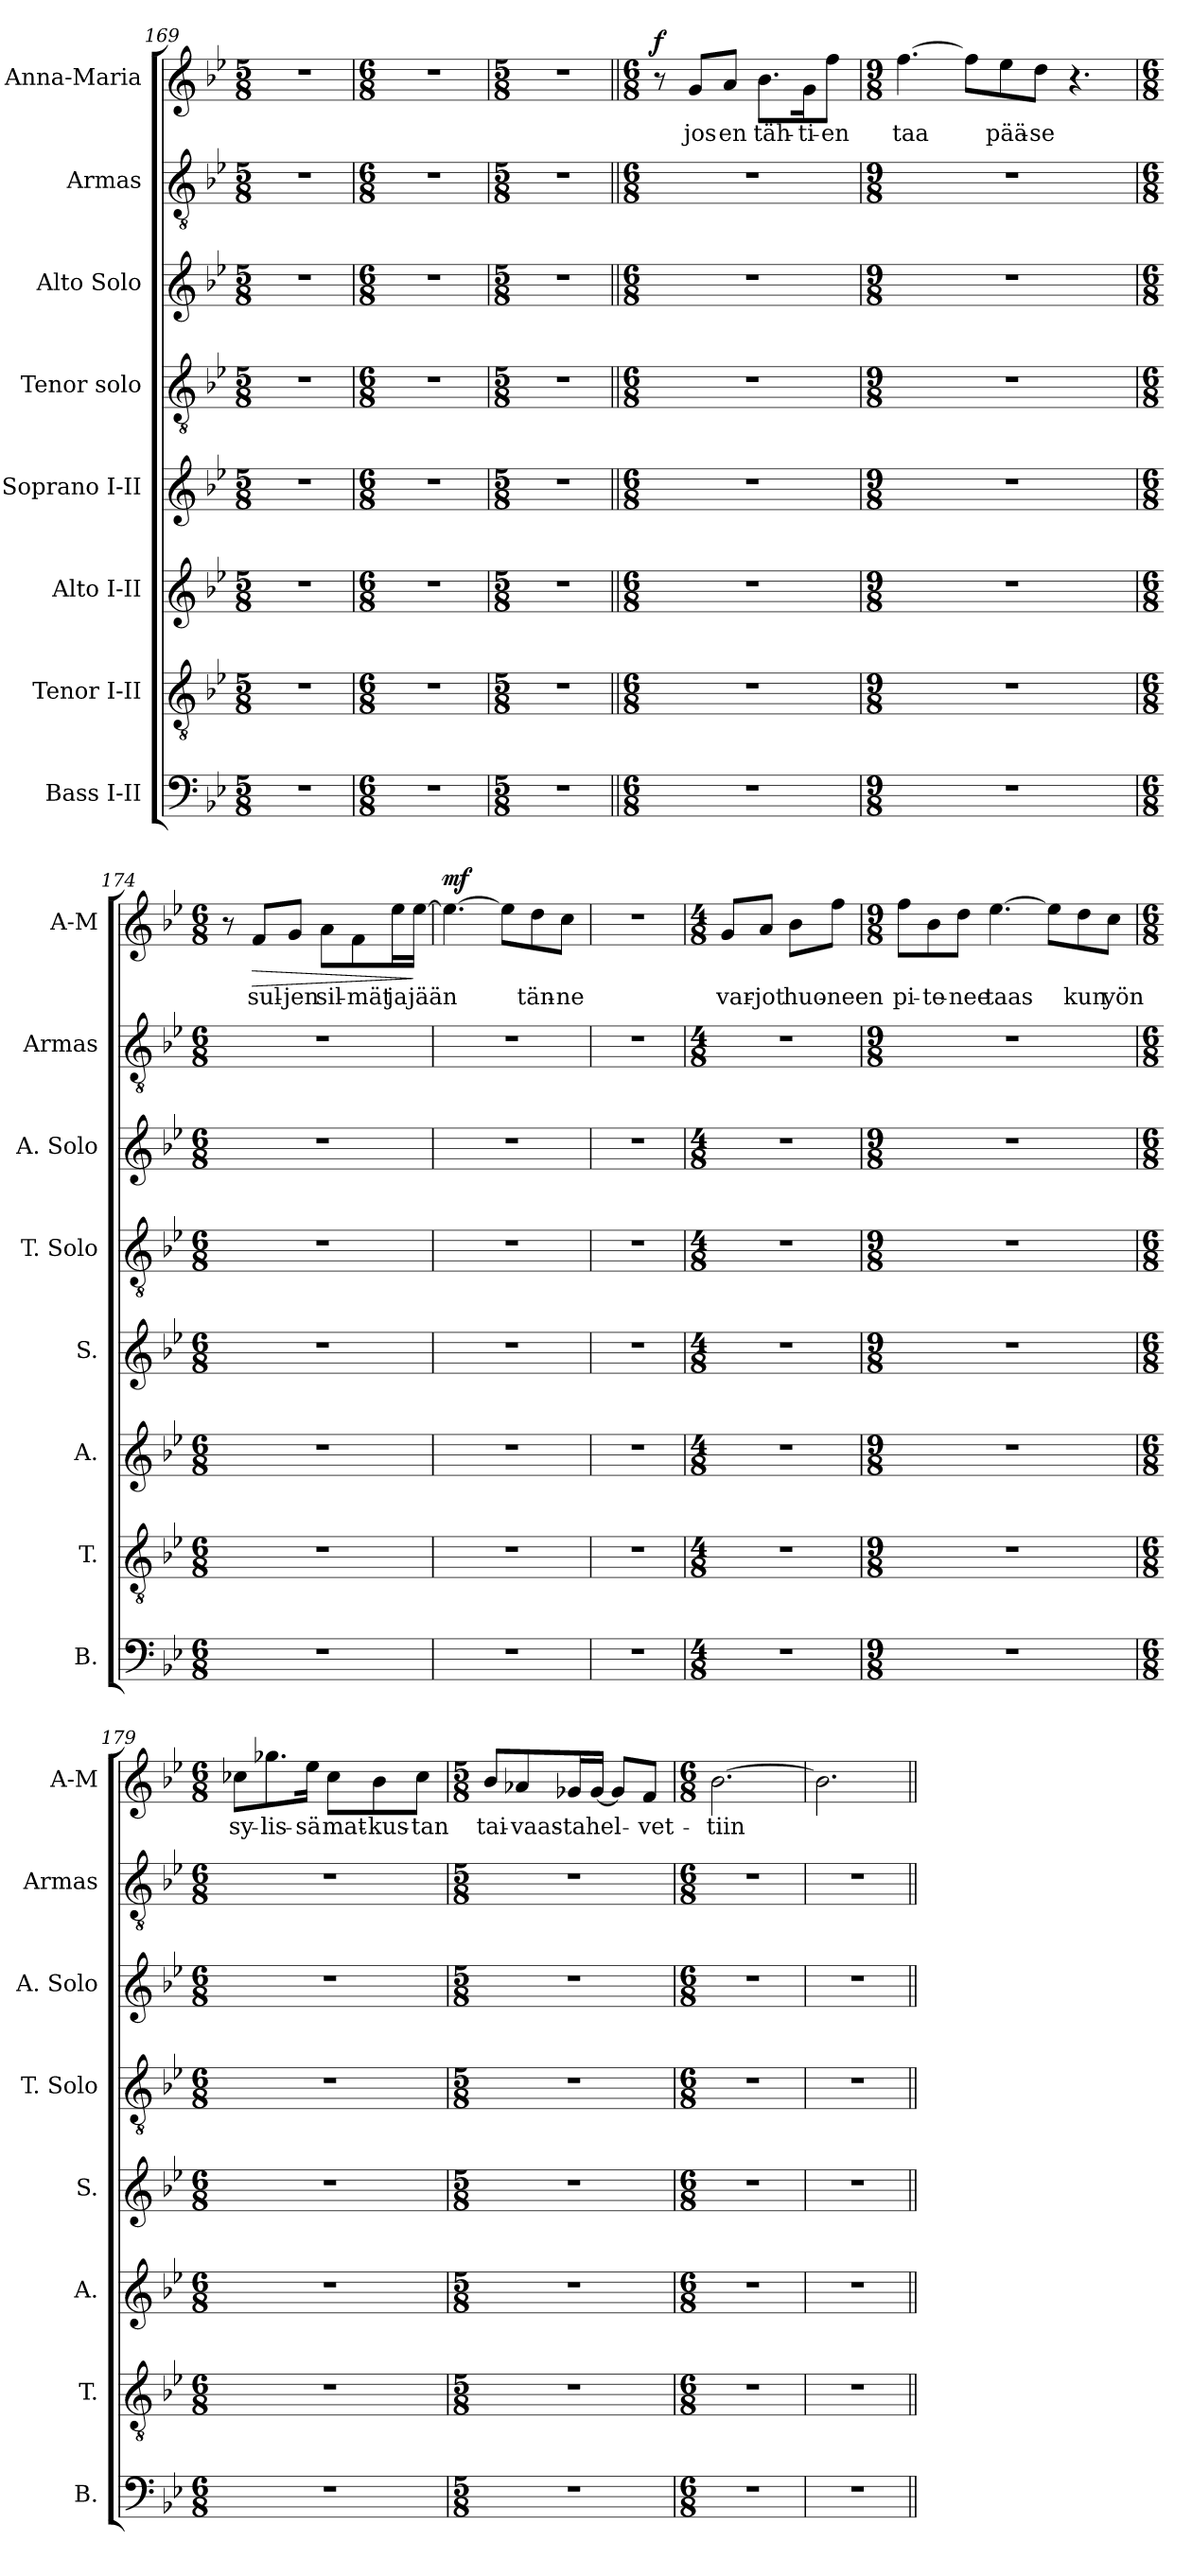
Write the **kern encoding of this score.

**kern	**kern	**kern	**kern	**kern	**kern	**kern	**kern	**text	**dynam
*part8	*part7	*part6	*part5	*part4	*part3	*part2	*part1	*part1	*part1
*staff8	*staff7	*staff6	*staff5	*staff4	*staff3	*staff2	*staff1	*staff1	*staff1
*I"Bass I-II	*I"Tenor I-II	*I"Alto I-II	*I"Soprano I-II	*I"Tenor solo	*I"Alto Solo	*I"Armas	*I"Anna-Maria	*	*
*I'B.	*I'T.	*I'A.	*I'S.	*I'T. Solo	*I'A. Solo	*I'Armas	*I'A-M	*	*
*clefF4	*clefGv2	*clefG2	*clefG2	*clefGv2	*clefG2	*clefGv2	*clefG2	*	*
*	*ITrd7c12	*	*	*ITrd7c12	*	*ITrd7c12	*	*	*
*k[b-e-]	*k[b-e-]	*k[b-e-]	*k[b-e-]	*k[b-e-]	*k[b-e-]	*k[b-e-]	*k[b-e-]	*	*
*B-:	*B-:	*B-:	*B-:	*B-:	*B-:	*B-:	*B-:	*	*
*M5/8	*M5/8	*M5/8	*M5/8	*M5/8	*M5/8	*M5/8	*M5/8	*	*
=169	=169	=169	=169	=169	=169	=169	=169	=169	=169
!LO:N:vis=1	!LO:N:vis=1	!LO:N:vis=1	!LO:N:vis=1	!LO:N:vis=1	!LO:N:vis=1	!LO:N:vis=1	!LO:N:vis=1	!	!
8%5r	8%5r	8%5r	8%5r	8%5r	8%5r	8%5r	8%5r	.	.
=170	=170	=170	=170	=170	=170	=170	=170	=170	=170
*M6/8	*M6/8	*M6/8	*M6/8	*M6/8	*M6/8	*M6/8	*M6/8	*	*
!LO:N:vis=1	!LO:N:vis=1	!LO:N:vis=1	!LO:N:vis=1	!LO:N:vis=1	!LO:N:vis=1	!LO:N:vis=1	!LO:N:vis=1	!	!
2.r	2.r	2.r	2.r	2.r	2.r	2.r	2.r	.	.
=171	=171	=171	=171	=171	=171	=171	=171	=171	=171
*M5/8	*M5/8	*M5/8	*M5/8	*M5/8	*M5/8	*M5/8	*M5/8	*	*
!LO:N:vis=1	!LO:N:vis=1	!LO:N:vis=1	!LO:N:vis=1	!LO:N:vis=1	!LO:N:vis=1	!LO:N:vis=1	!LO:N:vis=1	!	!
8%5r	8%5r	8%5r	8%5r	8%5r	8%5r	8%5r	8%5r	.	.
!!LO:LB:g=z
=172||	=172||	=172||	=172||	=172||	=172||	=172||	=172||	=172||	=172||
*M6/8	*M6/8	*M6/8	*M6/8	*M6/8	*M6/8	*M6/8	*M6/8	*	*
!LO:N:vis=1	!LO:N:vis=1	!LO:N:vis=1	!LO:N:vis=1	!LO:N:vis=1	!LO:N:vis=1	!LO:N:vis=1	!	!	!
2.r	2.r	2.r	2.r	2.r	2.r	2.r	8r	.	f
!	!	!	!	!	!	!	!	!LO:LY:b:color=#000000	!
.	.	.	.	.	.	.	8gi/L	jos	.
!	!	!	!	!	!	!	!	!LO:LY:b:color=#000000	!
.	.	.	.	.	.	.	8ai/J	en	.
!	!	!	!	!	!	!	!	!LO:LY:b:color=#000000	!
.	.	.	.	.	.	.	8.b-i\L	täh-	.
!	!	!	!	!	!	!	!	!LO:LY:b:color=#000000	!
.	.	.	.	.	.	.	16gi\k	-ti-	.
!	!	!	!	!	!	!	!	!LO:LY:b:color=#000000	!
.	.	.	.	.	.	.	8ffi\J	-en	.
=173	=173	=173	=173	=173	=173	=173	=173	=173	=173
*M9/8	*M9/8	*M9/8	*M9/8	*M9/8	*M9/8	*M9/8	*M9/8	*	*
!LO:N:vis=1	!LO:N:vis=1	!LO:N:vis=1	!LO:N:vis=1	!LO:N:vis=1	!LO:N:vis=1	!LO:N:vis=1	!	!	!
!	!	!	!	!	!	!	!	!LO:LY:b:color=#000000	!
8%9r	8%9r	8%9r	8%9r	8%9r	8%9r	8%9r	[>4.ffi\	taa	.
.	.	.	.	.	.	.	8ffi\L]	.	.
!	!	!	!	!	!	!	!	!LO:LY:b:color=#000000	!
.	.	.	.	.	.	.	8ee-i\	pää-	.
!	!	!	!	!	!	!	!	!LO:LY:b:color=#000000	!
.	.	.	.	.	.	.	8ddi\J	-se	.
.	.	.	.	.	.	.	4.r	.	.
=174	=174	=174	=174	=174	=174	=174	=174	=174	=174
*M6/8	*M6/8	*M6/8	*M6/8	*M6/8	*M6/8	*M6/8	*M6/8	*	*
!LO:N:vis=1	!LO:N:vis=1	!LO:N:vis=1	!LO:N:vis=1	!LO:N:vis=1	!LO:N:vis=1	!LO:N:vis=1	!	!	!
2.r	2.r	2.r	2.r	2.r	2.r	2.r	8r	.	.
!	!	!	!	!	!	!	!	!LO:LY:b:color=#000000	!LO:HP:b
.	.	.	.	.	.	.	8fi/L	sul-	>
!	!	!	!	!	!	!	!	!LO:LY:b:color=#000000	!
.	.	.	.	.	.	.	8gi/J	-jen	.
!	!	!	!	!	!	!	!	!LO:LY:b:color=#000000	!
.	.	.	.	.	.	.	8ai\L	sil-	.
!	!	!	!	!	!	!	!	!LO:LY:b:color=#000000	!
.	.	.	.	.	.	.	8fi\	-mät	.
!	!	!	!	!	!	!	!	!LO:LY:b:color=#000000	!
.	.	.	.	.	.	.	16ee-i\L	ja	.
!	!	!	!	!	!	!	!	!LO:LY:b:color=#000000	!
.	.	.	.	.	.	.	[>16ee-i\JJ	jään	]
=175	=175	=175	=175	=175	=175	=175	=175	=175	=175
!LO:N:vis=1	!LO:N:vis=1	!LO:N:vis=1	!LO:N:vis=1	!LO:N:vis=1	!LO:N:vis=1	!LO:N:vis=1	!	!	!
2.r	2.r	2.r	2.r	2.r	2.r	2.r	4.ee-i\_>	.	mf
.	.	.	.	.	.	.	8ee-i\L]	.	.
!	!	!	!	!	!	!	!	!LO:LY:b:color=#000000	!
.	.	.	.	.	.	.	8ddi\	tän-	.
!	!	!	!	!	!	!	!	!LO:LY:b:color=#000000	!
.	.	.	.	.	.	.	8cci\J	-ne	.
=176	=176	=176	=176	=176	=176	=176	=176	=176	=176
!LO:N:vis=1	!LO:N:vis=1	!LO:N:vis=1	!LO:N:vis=1	!LO:N:vis=1	!LO:N:vis=1	!LO:N:vis=1	!LO:N:vis=1	!	!
2.r	2.r	2.r	2.r	2.r	2.r	2.r	2.r	.	.
!!LO:PB:g=z
=177	=177	=177	=177	=177	=177	=177	=177	=177	=177
*M4/8	*M4/8	*M4/8	*M4/8	*M4/8	*M4/8	*M4/8	*M4/8	*	*
!LO:N:vis=1	!LO:N:vis=1	!LO:N:vis=1	!LO:N:vis=1	!LO:N:vis=1	!LO:N:vis=1	!LO:N:vis=1	!	!	!
!	!	!	!	!	!	!	!	!LO:LY:b:color=#000000	!
2r	2r	2r	2r	2r	2r	2r	8gi/L	var-	.
!	!	!	!	!	!	!	!	!LO:LY:b:color=#000000	!
.	.	.	.	.	.	.	8ai/J	-jot	.
!	!	!	!	!	!	!	!	!LO:LY:b:color=#000000	!
.	.	.	.	.	.	.	8b-i\L	huo-	.
!	!	!	!	!	!	!	!	!LO:LY:b:color=#000000	!
.	.	.	.	.	.	.	8ffi\J	-neen	.
=178	=178	=178	=178	=178	=178	=178	=178	=178	=178
*M9/8	*M9/8	*M9/8	*M9/8	*M9/8	*M9/8	*M9/8	*M9/8	*	*
!LO:N:vis=1	!LO:N:vis=1	!LO:N:vis=1	!LO:N:vis=1	!LO:N:vis=1	!LO:N:vis=1	!LO:N:vis=1	!	!	!
!	!	!	!	!	!	!	!	!LO:LY:b:color=#000000	!
8%9r	8%9r	8%9r	8%9r	8%9r	8%9r	8%9r	8ffi\L	pi-	.
!	!	!	!	!	!	!	!	!LO:LY:b:color=#000000	!
.	.	.	.	.	.	.	8b-i\	-te-	.
!	!	!	!	!	!	!	!	!LO:LY:b:color=#000000	!
.	.	.	.	.	.	.	8ddi\J	-nee	.
!	!	!	!	!	!	!	!	!LO:LY:b:color=#000000	!
.	.	.	.	.	.	.	[>4.ee-i\	taas	.
.	.	.	.	.	.	.	8ee-i\L]	.	.
!	!	!	!	!	!	!	!	!LO:LY:b:color=#000000	!
.	.	.	.	.	.	.	8ddi\	kun	.
!	!	!	!	!	!	!	!	!LO:LY:b:color=#000000	!
.	.	.	.	.	.	.	8cci\J	yön	.
=179	=179	=179	=179	=179	=179	=179	=179	=179	=179
*M6/8	*M6/8	*M6/8	*M6/8	*M6/8	*M6/8	*M6/8	*M6/8	*	*
!LO:N:vis=1	!LO:N:vis=1	!LO:N:vis=1	!LO:N:vis=1	!LO:N:vis=1	!LO:N:vis=1	!LO:N:vis=1	!	!	!
!	!	!	!	!	!	!	!	!LO:LY:b:color=#000000	!
2.r	2.r	2.r	2.r	2.r	2.r	2.r	8cc-Xi\L	sy-	.
!	!	!	!	!	!	!	!	!LO:LY:b:color=#000000	!
.	.	.	.	.	.	.	8.gg-Xi\	-lis-	.
!	!	!	!	!	!	!	!	!LO:LY:b:color=#000000	!
.	.	.	.	.	.	.	16ee-i\Jk	-sä	.
!	!	!	!	!	!	!	!	!LO:LY:b:color=#000000	!
.	.	.	.	.	.	.	8cc-i\L	mat-	.
!	!	!	!	!	!	!	!	!LO:LY:b:color=#000000	!
.	.	.	.	.	.	.	8b-i\	-kus-	.
!	!	!	!	!	!	!	!	!LO:LY:b:color=#000000	!
.	.	.	.	.	.	.	8cc-i\J	-tan	.
=180	=180	=180	=180	=180	=180	=180	=180	=180	=180
*M5/8	*M5/8	*M5/8	*M5/8	*M5/8	*M5/8	*M5/8	*M5/8	*	*
!LO:N:vis=1	!LO:N:vis=1	!LO:N:vis=1	!LO:N:vis=1	!LO:N:vis=1	!LO:N:vis=1	!LO:N:vis=1	!	!	!
!	!	!	!	!	!	!	!	!LO:LY:b:color=#000000	!
8%5r	8%5r	8%5r	8%5r	8%5r	8%5r	8%5r	8b-i/L	tai-	.
!	!	!	!	!	!	!	!	!LO:LY:b:color=#000000	!
.	.	.	.	.	.	.	8a-Xi/	-vaas-	.
!	!	!	!	!	!	!	!	!LO:LY:b:color=#000000	!
.	.	.	.	.	.	.	16g-Xi/L	-ta	.
!	!	!	!	!	!	!	!	!LO:LY:b:color=#000000	!
.	.	.	.	.	.	.	[<16g-i/JJ	hel-	.
.	.	.	.	.	.	.	8g-i/L]	.	.
!	!	!	!	!	!	!	!	!LO:LY:b:color=#000000	!
.	.	.	.	.	.	.	8fi/J	-vet-	.
!!LO:LB:g=z
=181	=181	=181	=181	=181	=181	=181	=181	=181	=181
*M6/8	*M6/8	*M6/8	*M6/8	*M6/8	*M6/8	*M6/8	*M6/8	*	*
!LO:N:vis=1	!LO:N:vis=1	!LO:N:vis=1	!LO:N:vis=1	!LO:N:vis=1	!LO:N:vis=1	!LO:N:vis=1	!	!	!
!	!	!	!	!	!	!	!	!LO:LY:b:color=#000000	!
2.r	2.r	2.r	2.r	2.r	2.r	2.r	[>2.b-i\	-tiin	.
=182	=182	=182	=182	=182	=182	=182	=182	=182	=182
!LO:N:vis=1	!LO:N:vis=1	!LO:N:vis=1	!LO:N:vis=1	!LO:N:vis=1	!LO:N:vis=1	!LO:N:vis=1	!	!	!
2.r	2.r	2.r	2.r	2.r	2.r	2.r	2.b-i\]	.	.
=||	=||	=||	=||	=||	=||	=||	=||	=||	=||
*-	*-	*-	*-	*-	*-	*-	*-	*-	*-
